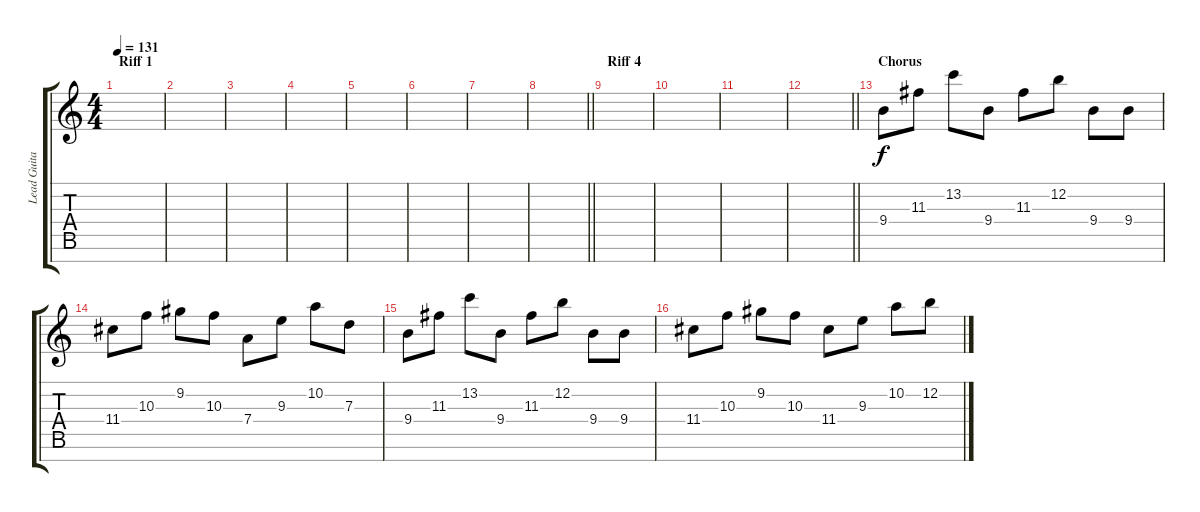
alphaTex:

\track ("Lead Guitar" "Lead Guita") {instrument distortionguitar}
\staff {score tabs}
\tuning (E4 B3 G3 D3 A2 E2 B1) {hide}
\ts (4 4)
\section ("" "Riff 1")
\tempo 131
\clef g2
\ks c
|
|
|
|
|
|
|
\barLineRight lightlight
|
\section ("" "Riff 4")
|
|
|
\barLineRight lightlight
|
\section ("" "Chorus")
9.4.8 11.3.8 13.2.8 9.4.8 11.3.8 12.2.8 9.4.8 9.4.8 |
11.4.8 10.3.8 9.2.8 10.3.8 7.4.8 9.3.8 10.2.8 7.3.8 |
9.4.8 11.3.8 13.2.8 9.4.8 11.3.8 12.2.8 9.4.8 9.4.8 |
11.4.8 10.3.8 9.2.8 10.3.8 11.4.8 9.3.8 10.2.8 12.2.8
